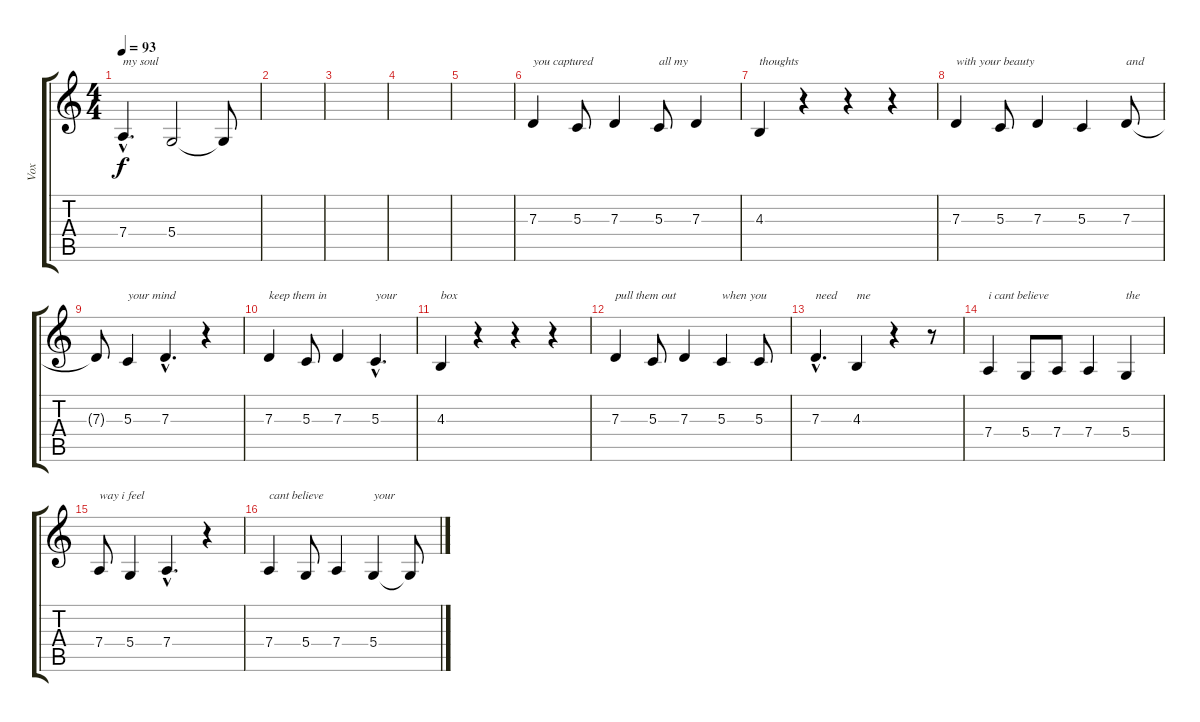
\track ("Vox" "Vox") {instrument tenorsax}
\staff {score tabs}
\tuning (E4 B3 G3 D3 A2 E2) {hide}
\ts (4 4)
\tempo 93
\clef g2
\ks c
7.4{hac}.4{d txt "my soul" dy f} 5.4.2 5.4{t}.8 |
|
|
|
|
7.3.4{txt "you captured"} 5.3.8 7.3.4 5.3.8{txt "all my"} 7.3.4 |
4.3.4{txt "thoughts"} r.4 r.4 r.4 |
7.3.4{txt "with your beauty"} 5.3.8 7.3.4 5.3.4 7.3.8{txt "and"} |
7.3{t}.8 5.3.4{txt "your mind"} 7.3{hac}.4{d} r.4 |
7.3.4{txt "keep them in"} 5.3.8 7.3.4 5.3{hac}.4{d txt "your"} |
4.3.4{txt "box"} r.4 r.4 r.4 |
7.3.4{txt "pull them out"} 5.3.8 7.3.4 5.3.4{txt "when you"} 5.3.8 |
7.3{hac}.4{d txt "need"} 4.3.4{txt "me"} r.4 r.8 |
7.4.4{txt "i cant believe"} 5.4.8 7.4.8 7.4.4 5.4.4{txt "the"} |
7.4.8{txt "way i feel"} 5.4.4 7.4{hac}.4{d} r.4 |
7.4.4{txt "cant believe"} 5.4.8 7.4.4 5.4.4{txt "your"} 5.4{t}.8
